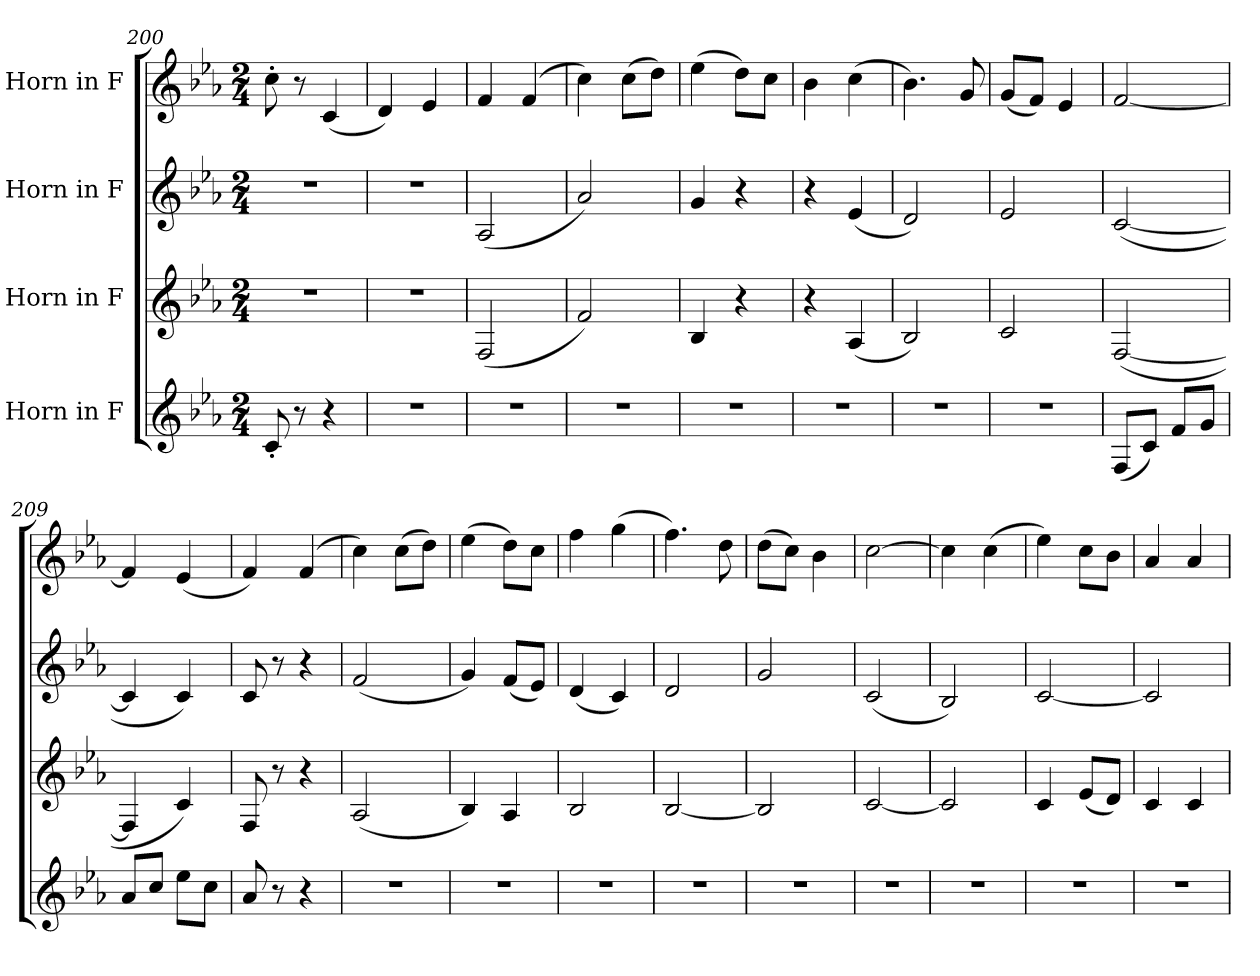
**kern	**kern	**kern	**kern
*part4	*part3	*part2	*part1
*staff4	*staff3	*staff2	*staff1
*I"Horn in F	*I"Horn in F	*I"Horn in F	*I"Horn in F
*clefG2	*clefG2	*clefG2	*clefG2
*ITrd4c7	*ITrd4c7	*ITrd4c7	*ITrd4c7
*k[b-e-a-d-]	*k[b-e-a-d-]	*k[b-e-a-d-]	*k[b-e-a-d-]
*M2/4	*M2/4	*M2/4	*M2/4
=200	=200	=200	=200
8F'/	2r	2r	8f'\
8r	.	.	8r
4r	.	.	(4F/
=201	=201	=201	=201
2r	2r	2r	4G/)
.	.	.	4A-/
!!LO:LB:g=z
=202	=202	=202	=202
2r	(2BB-/	(2D-/	4B-/
.	.	.	(4B-/
=203	=203	=203	=203
2r	2B-/)	2d-/)	4f\)
.	.	.	(8f\L
.	.	.	8g\J)
=204	=204	=204	=204
2r	4E-/	4c/	(4a-\
.	4r	4r	8g\L)
.	.	.	8f\J
=205	=205	=205	=205
2r	4r	4r	4e-\
.	(4D-/	(4A-/	(4f\
=206	=206	=206	=206
2r	2E-/)	2G/)	4.e-\)
.	.	.	8c/
=207	=207	=207	=207
2r	2F/	2A-/	(8c/L
.	.	.	8B-/J)
.	.	.	4A-/
=208	=208	=208	=208
(8BB-/L	([2BB-/	([2F/	[2B-/
8F/J)	.	.	.
8B-/L	.	.	.
8c/J	.	.	.
=209	=209	=209	=209
8d-/L	4BB-/]	4F/]	4B-/]
8f/J	.	.	.
8a-\L	4F/)	4F/)	(4A-/
8f\J	.	.	.
=210	=210	=210	=210
8d-/	8BB-/	8F/	4B-/)
8r	8r	8r	.
4r	4r	4r	(4B-/
=211	=211	=211	=211
2r	(2D-/	(2B-/	4f\)
.	.	.	(8f\L
.	.	.	8g\J)
!!LO:PB:g=z
=212	=212	=212	=212
2r	4E-/)	4c/)	(4a-\
.	4D-/	(8B-/L	8g\L)
.	.	8A-/J)	8f\J
=213	=213	=213	=213
2r	2E-/	(4G/	4b-\
.	.	4F/)	(4cc\
=214	=214	=214	=214
2r	[2E-/	2G/	4.b-\)
.	.	.	8g\
=215	=215	=215	=215
2r	2E-/]	2c/	(8g\L
.	.	.	8f\J)
.	.	.	4e-\
=216	=216	=216	=216
2r	[2F/	(2F/	[2f\
=217	=217	=217	=217
2r	2F/]	2E-/)	4f\]
.	.	.	(4f\
=218	=218	=218	=218
2r	4F/	[2F/	4a-\)
.	(8A-/L	.	8f\L
.	8G/J)	.	8e-\J
=219	=219	=219	=219
2r	4F/	2F/]	4d-/
.	4F/	.	4d-/
=	=	=	=
*-	*-	*-	*-
